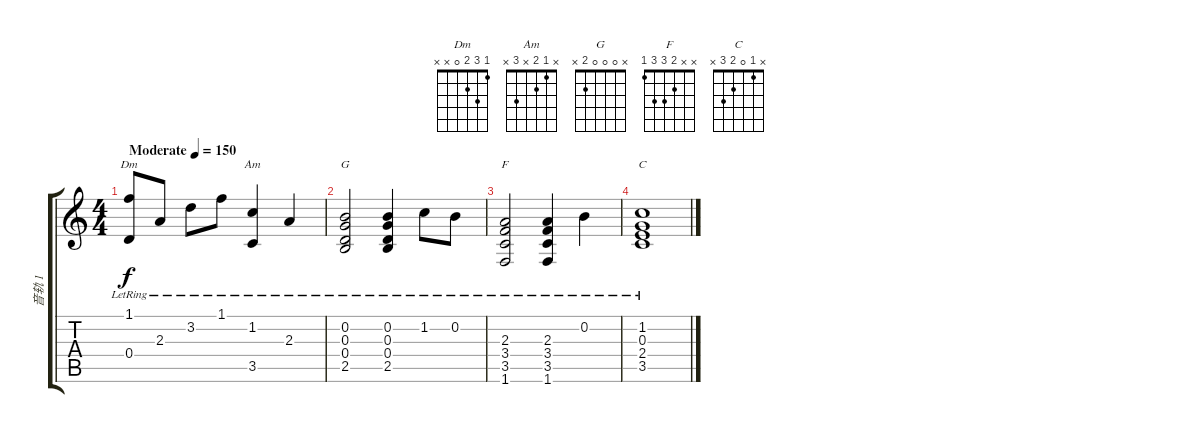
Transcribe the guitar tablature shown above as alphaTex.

\track ("音轨 1" "音轨 1") {instrument acousticguitarsteel}
\staff {score tabs}
\tuning (E4 B3 G3 D3 A2 E2) {hide}
\chord ("Dm" 1 3 2 0 x x)
\chord ("Am" x 1 2 x 3 x)
\chord ("G" x 0 0 0 2 x)
\chord ("F" x x 2 3 3 1)
\chord ("C" x 1 0 2 3 x)
\ts (4 4)
\tempo (150 "Moderate")
\clef g2
\ks c
(1.1{lr} 0.4{lr}).8{ch "Dm" dy f instrument acousticguitarsteel} 2.3{lr}.8 3.2{lr}.8 1.1{lr}.8 (1.2{lr} 3.5{lr}).4{ch "Am"} 2.3{lr}.4 |
(0.2{lr} 0.3{lr} 0.4{lr} 2.5{lr}).2{ch "G"} (0.2{lr} 0.3{lr} 0.4{lr} 2.5{lr}).4 1.2{lr}.8 0.2{lr}.8 |
(2.3{lr} 3.4{lr} 3.5{lr} 1.6{lr}).2{ch "F"} (2.3{lr} 3.4{lr} 3.5{lr} 1.6{lr}).4 0.2{lr}.4 |
(1.2{lr} 0.3{lr} 2.4{lr} 3.5{lr}).1{ch "C"}
